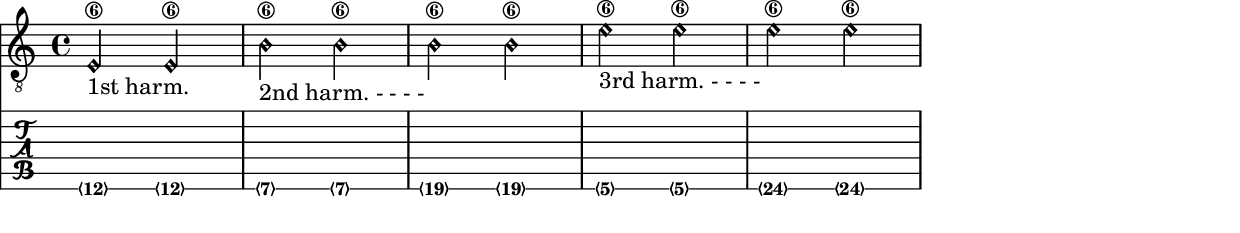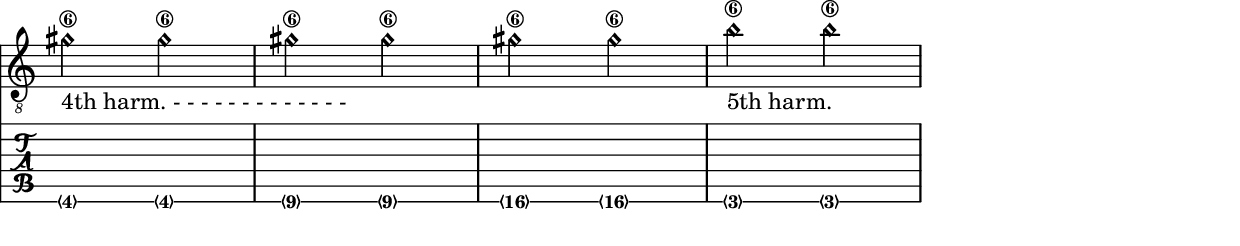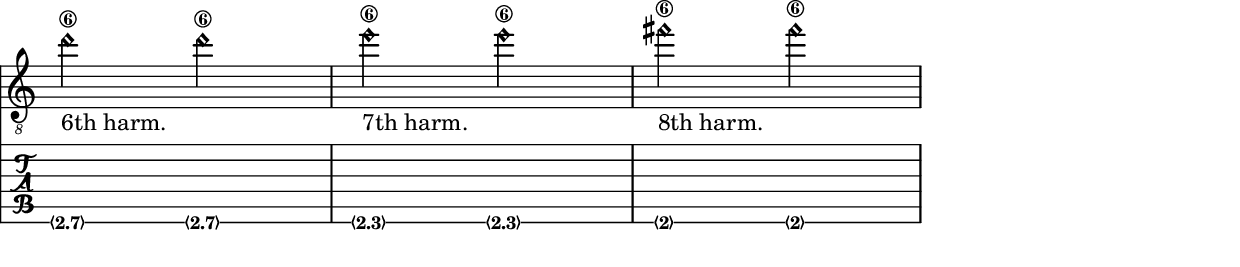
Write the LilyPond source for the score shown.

%% Generated by lilypond-book.py
%% Options: [exampleindent=10.16\mm,indent=0\mm,line-width=160\mm]
\include "lilypond-book-preamble.ly"


% ****************************************************************
% Start cut-&-pastable-section
% ****************************************************************



\paper {
  indent = 0\mm
  line-width = 160\mm
  % offset the left padding, also add 1mm as lilypond creates cropped
  % images with a little space on the right
  line-width = #(- line-width (* mm  3.000000) (* mm 1))
}

\layout {
  
}





% ****************************************************************
% ly snippet:
% ****************************************************************
\sourcefilename "open-string-harmonics-in-tablature.ly"
\sourcefileline 0
%% DO NOT EDIT this file manually; it is automatically
%% generated from LSR http://lsr.dsi.unimi.it
%% Make any changes in LSR itself, or in Documentation/snippets/new/ ,
%% and then run scripts/auxiliar/makelsr.py
%%
%% This file is in the public domain.
\version "2.16.0"

\header {
%% Translation of GIT committish: 26a079ca2393d053315ef8dbef626c897dc9645a
  texidoces = "
Referencia para armónicos sobre cuerdas al aire (armónicos naturales):

"
  doctitlees = "Referencia para armónicos sobre cuerdas al aire"

%% Translation of GIT committish: f86f00c1a8de0f034ba48506de2801c074bd5422
  texidocde = "
Referenz für Flageolett von offenen Saiten:
"
  doctitlede = "Referenz für Flageolett von offenen Saiten"

%% Translation of GIT committish: 4d1502a7f3c7929e30da8f35a1d177b19eb34f89
  texidocfr = "
Table des harmoniques sur corde à vide (harmoniques naturelles) :

"
  doctitlefr = "Table des harmoniques sur corde à vide"



  lsrtags = "fretted-strings"

  texidoc = "
This snippet demonstrates open-string harmonics

"
  doctitle = "Open string harmonics in tablature"
} % begin verbatim

openStringHarmonics = {
  %first harmonic
  \harmonicByFret #12 e,2\6_\markup{"1st harm."}
  \harmonicByRatio #1/2 e,\6
  %second harmonic
  \harmonicByFret #7 e,\6_\markup{"2nd harm. - - - -"}
  \harmonicByRatio #1/3 e,\6
  \harmonicByFret #19 e,\6
  \harmonicByRatio #2/3 e,\6
  %\harmonicByFret #19 < e,\6 a,\5 d\4 >
  %\harmonicByRatio #2/3 < e,\6 a,\5 d\4 >
  %third harmonic
  \harmonicByFret #5 e,\6_\markup{"3rd harm. - - - -"}
  \harmonicByRatio #1/4 e,\6
  \harmonicByFret #24 e,\6
  \harmonicByRatio #3/4 e,\6
  \break
  %fourth harmonic
  \harmonicByFret #4 e,\6_\markup{"4th harm. - - - - - - - - - - - - -"}
  \harmonicByRatio #1/5 e,\6
  \harmonicByFret #9 e,\6
  \harmonicByRatio #2/5 e,\6
  \harmonicByFret #16 e,\6
  \harmonicByRatio #3/5 e,\6
  %fifth harmonic
  \harmonicByFret #3 e,\6_\markup{"5th harm."}
  \harmonicByRatio #1/6 e,\6
  \break
  %sixth harmonic
  \harmonicByFret #2.7 e,\6_\markup{"6th harm."}
  \harmonicByRatio #1/7 e,\6
  %seventh harmonic
  \harmonicByFret #2.3 e,\6_\markup{"7th harm."}
  \harmonicByRatio #1/8 e,\6
  %eighth harmonic
  \harmonicByFret #2 e,\6_\markup{"8th harm."}
  \harmonicByRatio #1/9 e,\6
}

\score {
  <<
    \new Staff {
      \new Voice {
        \clef "treble_8"
        \openStringHarmonics
      }
    }
    \new TabStaff {
      \new TabVoice {
        \openStringHarmonics
      }
    }
  >>
}



% ****************************************************************
% end ly snippet
% ****************************************************************
